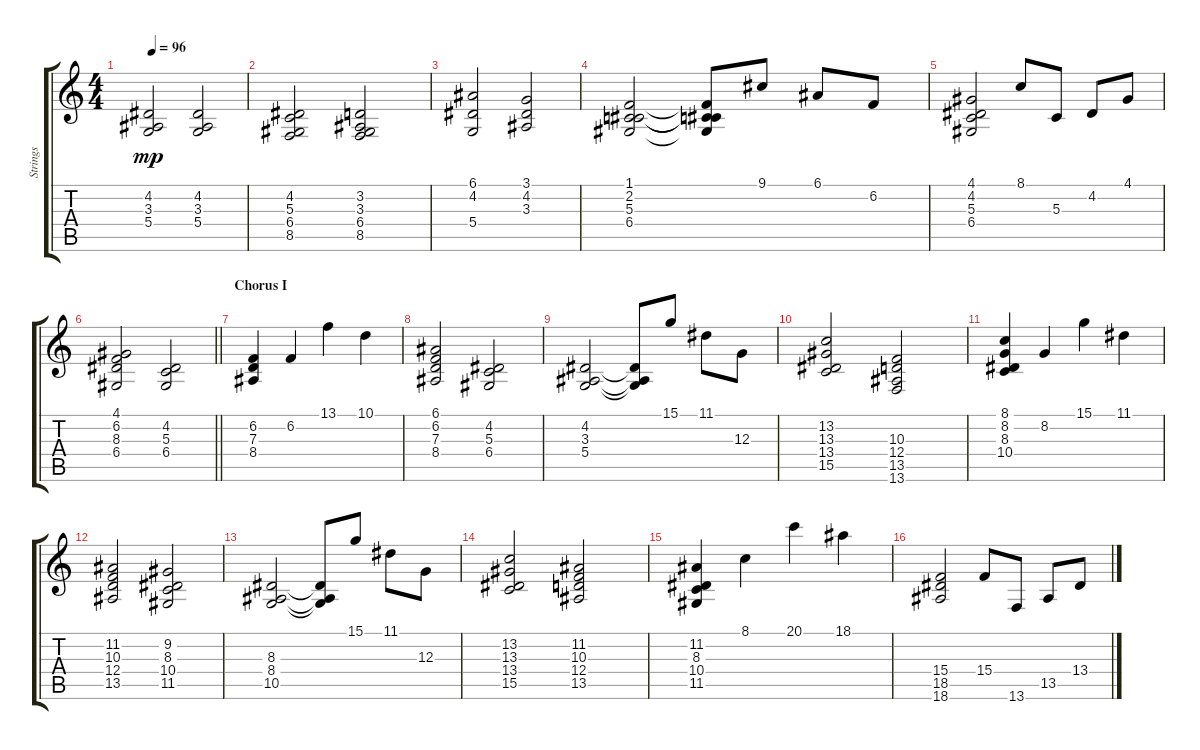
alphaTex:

\track ("Strings " "Strings ") {instrument stringensemble1}
\staff {score tabs}
\tuning (E4 B3 G3 D3 A2 E2) {hide}
\ts (4 4)
\tempo 96
\clef g2
\ks c
(4.2 3.3 5.4).2{dy mp} (4.2 3.3 5.4).2 |
(4.2 5.3 6.4 8.5).2 (3.2 3.3 6.4 8.5).2 |
(6.1 4.2 5.4).2 (3.1 4.2 3.3).2 |
(1.1 2.2 5.3 6.4).2 (1.1{t} 2.2{t} 5.3{t} 6.4{t}).8 9.1.8 6.1.8 6.2.8 |
(4.1 4.2 5.3 6.4).2 8.1.8 5.3.8 4.2.8 4.1.8 |
\barLineRight lightlight
(4.1 6.2 8.3 6.4).2 (4.2 5.3 6.4).2 |
\section ("" "Chorus I")
(6.2 7.3 8.4).4 6.2.4 13.1.4 10.1.4 |
(6.1 6.2 7.3 8.4).2 (4.2 5.3 6.4).2 |
(4.2 3.3 5.4).2 (4.2{t} 3.3{t} 5.4{t}).8 15.1.8 11.1.8 12.3.8 |
(13.2 13.3 13.4 15.5).2 (10.3 12.4 13.5 13.6).2 |
(8.1 8.2 8.3 10.4).4 8.2.4 15.1.4 11.1.4 |
(11.2 10.3 12.4 13.5).2 (9.2 8.3 10.4 11.5).2 |
(8.3 8.4 10.5).2 (8.3{t} 8.4{t} 10.5{t}).8 15.1.8 11.1.8 12.3.8 |
(13.2 13.3 13.4 15.5).2 (11.2 10.3 12.4 13.5).2 |
(11.2 8.3 10.4 11.5).4 8.1.4 20.1.4 18.1.4 |
(15.4 18.5 18.6).2 15.4.8 13.6.8 13.5.8 13.4.8
